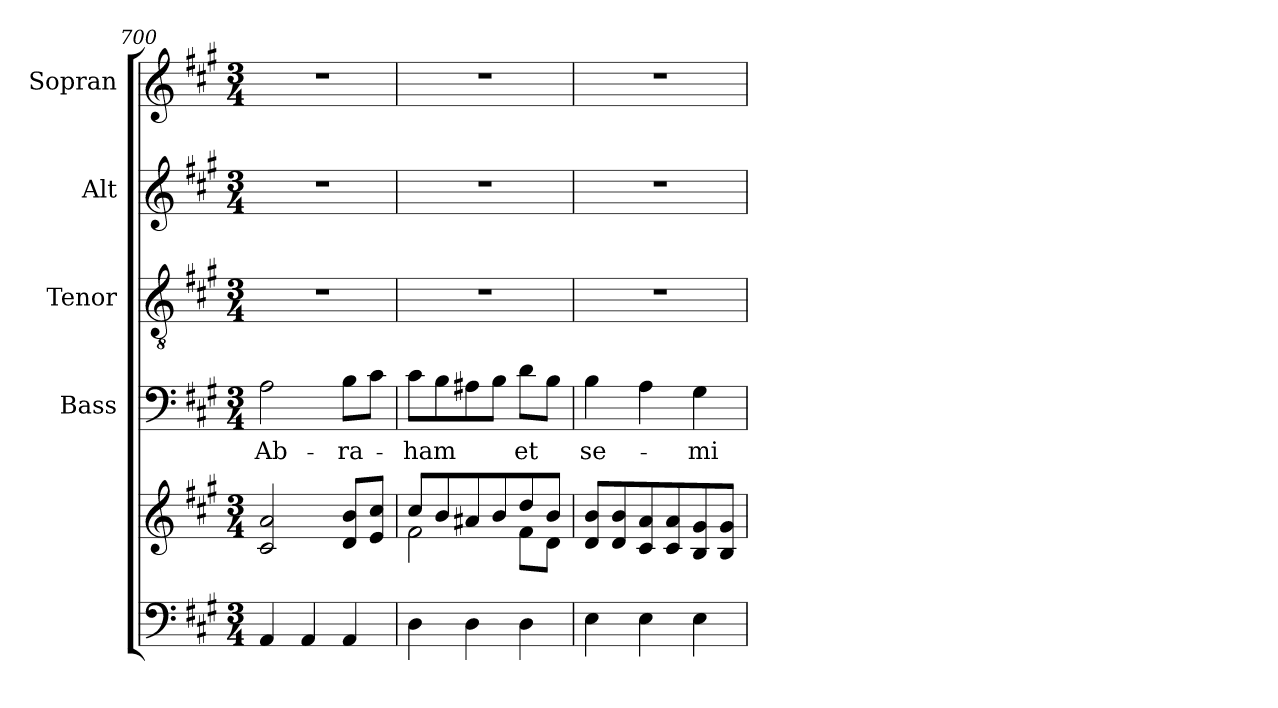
**kern	**kern	**kern	**text	**kern	**kern	**kern
*part5	*part5	*part4	*part4	*part3	*part2	*part1
*staff6	*staff5	*staff4	*staff4	*staff3	*staff2	*staff1
*	*	*I"Bass	*	*I"Tenor	*I"Alt	*I"Sopran
*	*	*I'B.	*	*I'T.	*I'A.	*I'S.
!!LO:PB:g=z
*clefF4	*clefG2	*clefF4	*	*clefGv2	*clefG2	*clefG2
*k[f#c#g#]	*k[f#c#g#]	*k[f#c#g#]	*	*k[f#c#g#]	*k[f#c#g#]	*k[f#c#g#]
*A:	*A:	*A:	*	*A:	*A:	*A:
*M3/4	*M3/4	*M3/4	*	*M3/4	*M3/4	*M3/4
=700	=700	=700	=700	=700	=700	=700
!	!	!	!LO:LY:b	!	!	!
4AA/	2c#/ 2a/	2A\	Ab-	2.r	2.r	2.r
4AA/	.	.	.	.	.	.
!	!	!	!LO:LY:b	!	!	!
4AA/	8d/ 8b/L	8B\L	-ra-	.	.	.
.	8e/ 8cc#/J	8c#\J	.	.	.	.
=701	=701	=701	=701	=701	=701	=701
*	*^	*	*	*	*	*
!	!	!	!	!LO:LY:b	!	!	!
4D\	8cc#/L	2f#\	8c#\L	-ham	2.r	2.r	2.r
.	8b/	.	8B\	.	.	.	.
4D\	8a#X/	.	8A#X\	.	.	.	.
.	8b/	.	8B\J	.	.	.	.
!	!	!	!	!LO:LY:b	!	!	!
4D\	8dd/	8f#\L	8d\L	et	.	.	.
.	8b/J	8d\J	8B\J	.	.	.	.
=702	=702	=702	=702	=702	=702	=702	=702
!	!	!	!	!LO:LY:b	!	!	!
*	*v	*v	*	*	*	*	*
4E\	8d/ 8b/L	4B\	se-	2.r	2.r	2.r
.	8d/ 8b/	.	.	.	.	.
4E\	8c#/ 8a/	4A\	.	.	.	.
.	8c#/ 8a/	.	.	.	.	.
!	!	!	!LO:LY:b	!	!	!
4E\	8B/ 8g#/	4G#\	-mi-	.	.	.
.	8B/ 8g#/J	.	.	.	.	.
=	=	=	=	=	=	=
*-	*-	*-	*-	*-	*-	*-
